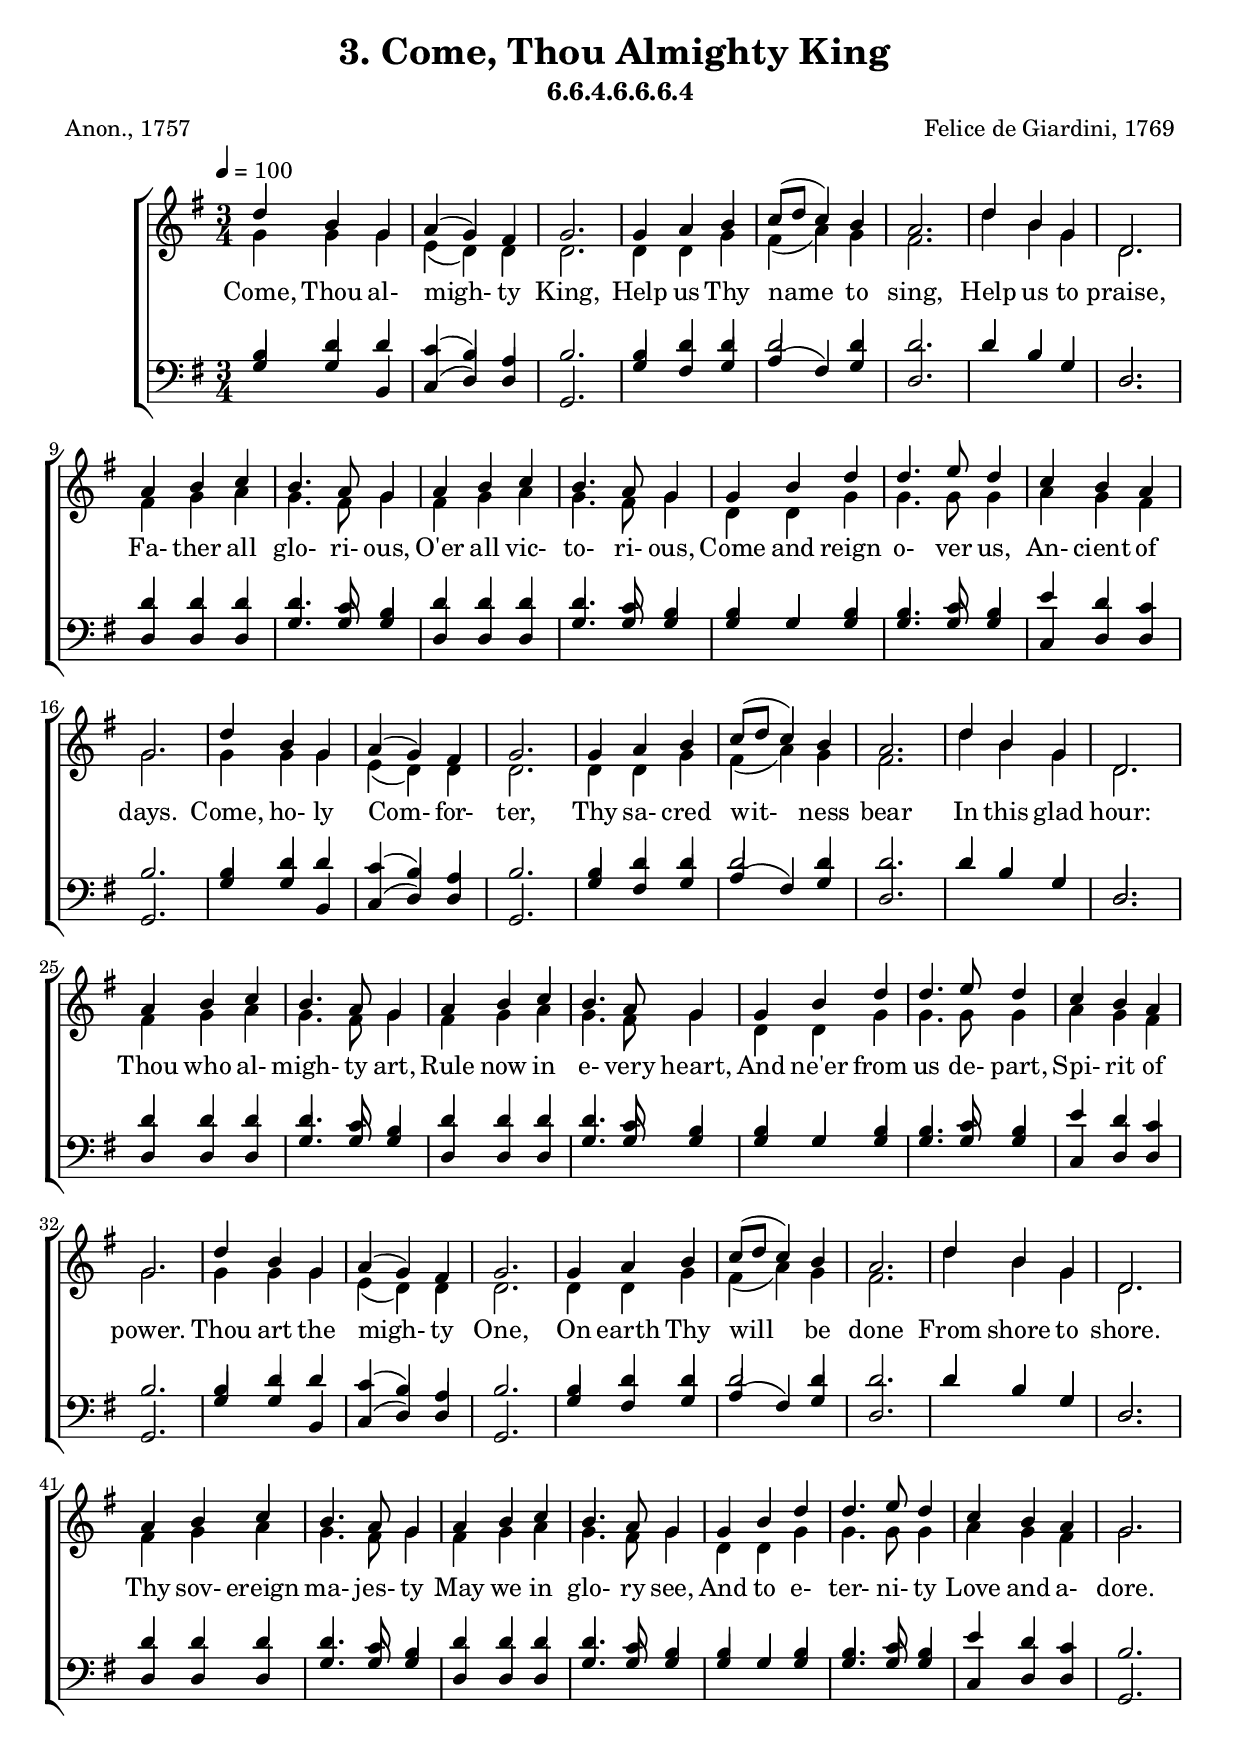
\header
    {
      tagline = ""  % removed
      title = "3. Come, Thou Almighty King "
      composer = " Felice de Giardini, 1769 "
      poet = " Anon., 1757 "
      subtitle = "6.6.4.6.6.6.4"
    }
    \version "2.18.2"
    %
    %% global for all staves
    %
global = { \key g \major \time 3/4 \tempo 4 = 100  }
%Individual voices

soprano = {d''4 b'4 g'4 a'4 (g'4) fis'4 g'2. g'4 a'4 b'4 c''8 (d''8 c''4) b'4 a'2. d''4 b'4 g'4 d'2. a'4 b'4 c''4 b'4. a'8 g'4 a'4 b'4 c''4 b'4. a'8 g'4 g'4 b'4 d''4 d''4. e''8 d''4 c''4 b'4 a'4 g'2.  d''4 b'4 g'4 a'4 (g'4) fis'4 g'2. g'4 a'4 b'4 c''8 (d''8 c''4) b'4 a'2. d''4 b'4 g'4 d'2. a'4 b'4 c''4 b'4. a'8 g'4 a'4 b'4 c''4 b'4. a'8 g'4 g'4 b'4 d''4 d''4. e''8 d''4 c''4 b'4 a'4 g'2.  d''4 b'4 g'4 a'4 (g'4) fis'4 g'2. g'4 a'4 b'4 c''8 (d''8 c''4) b'4 a'2. d''4 b'4 g'4 d'2. a'4 b'4 c''4 b'4. a'8 g'4 a'4 b'4 c''4 b'4. a'8 g'4 g'4 b'4 d''4 d''4. e''8 d''4 c''4 b'4 a'4 g'2.  }
alto = {g'4 g'4 g'4 e'4 (d'4) d'4 d'2. d'4 d'4 g'4 fis'4 (a'4) g'4 fis'2. d''4 b'4 g'4 d'2. fis'4 g'4 a'4 g'4. fis'8 g'4 fis'4 g'4 a'4 g'4. fis'8 g'4 d'4 d'4 g'4 g'4. g'8 g'4 a'4 g'4 fis'4 g'2.  g'4 g'4 g'4 e'4 (d'4) d'4 d'2. d'4 d'4 g'4 fis'4 (a'4) g'4 fis'2. d''4 b'4 g'4 d'2. fis'4 g'4 a'4 g'4. fis'8 g'4 fis'4 g'4 a'4 g'4. fis'8 g'4 d'4 d'4 g'4 g'4. g'8 g'4 a'4 g'4 fis'4 g'2.  g'4 g'4 g'4 e'4 (d'4) d'4 d'2. d'4 d'4 g'4 fis'4 (a'4) g'4 fis'2. d''4 b'4 g'4 d'2. fis'4 g'4 a'4 g'4. fis'8 g'4 fis'4 g'4 a'4 g'4. fis'8 g'4 d'4 d'4 g'4 g'4. g'8 g'4 a'4 g'4 fis'4 g'2.  }
tenor = {b4 d'4 d'4 c'4 (b4) a4 b2. b4 d'4 d'4 d'2 d'4 d'2. d'4 b4 g4 d2. d'4 d'4 d'4 d'4. c'8 b4 d'4 d'4 d'4 d'4. c'8 b4 b4 g4 b4 b4. c'8 b4 e'4 d'4 c'4 b2.  b4 d'4 d'4 c'4 (b4) a4 b2. b4 d'4 d'4 d'2 d'4 d'2. d'4 b4 g4 d2. d'4 d'4 d'4 d'4. c'8 b4 d'4 d'4 d'4 d'4. c'8 b4 b4 g4 b4 b4. c'8 b4 e'4 d'4 c'4 b2.  b4 d'4 d'4 c'4 (b4) a4 b2. b4 d'4 d'4 d'2 d'4 d'2. d'4 b4 g4 d2. d'4 d'4 d'4 d'4. c'8 b4 d'4 d'4 d'4 d'4. c'8 b4 b4 g4 b4 b4. c'8 b4 e'4 d'4 c'4 b2.  }
bass = {g4 g4 b,4 c4 (d4) d4 g,2. g4 fis4 g4 a4 (fis4) g4 d2. d'4 b4 g4 d2. d4 d4 d4 g4. g8 g4 d4 d4 d4 g4. g8 g4 g4 g4 g4 g4. g8 g4 c4 d4 d4 g,2.  g4 g4 b,4 c4 (d4) d4 g,2. g4 fis4 g4 a4 (fis4) g4 d2. d'4 b4 g4 d2. d4 d4 d4 g4. g8 g4 d4 d4 d4 g4. g8 g4 g4 g4 g4 g4. g8 g4 c4 d4 d4 g,2.  g4 g4 b,4 c4 (d4) d4 g,2. g4 fis4 g4 a4 (fis4) g4 d2. d'4 b4 g4 d2. d4 d4 d4 g4. g8 g4 d4 d4 d4 g4. g8 g4 g4 g4 g4 g4. g8 g4 c4 d4 d4 g,2.  }
%lyrics
stanzaa = \lyricmode { Come, Thou al- migh- ty King, Help us Thy name to sing, Help us to praise, Fa- ther all glo- ri- ous, O'er all vic- to- ri- ous, Come and reign o- ver us, An- cient of days. Come, ho- ly Com- for- ter, Thy sa- cred wit- ness bear In this glad hour: Thou who al- migh- ty art, Rule now in e- very heart, And ne'er from us de- part, Spi- rit of power. Thou art the migh- ty One, On earth Thy will be done From shore to shore. Thy sov- ereign ma- jes- ty May we in glo- ry see, And to e- ter- ni- ty Love and a- dore. }
\score {
      \new ChoirStaff <<
       \new Staff <<
\clef "treble"
      \new Voice = "Sop" { \voiceOne \global \soprano}
\new Voice = "Alto" { \voiceTwo \global \alto}

      \new Lyrics \lyricsto "Sop" { \stanzaa }

>>

        \new Staff <<
      \clef "bass"
      \new Voice = "Tenor" { \voiceOne \global \tenor}
\new Voice = "Bass" { \voiceOne \global \bass}

      
>>

      >>
    \layout{}
    \midi{}
    }